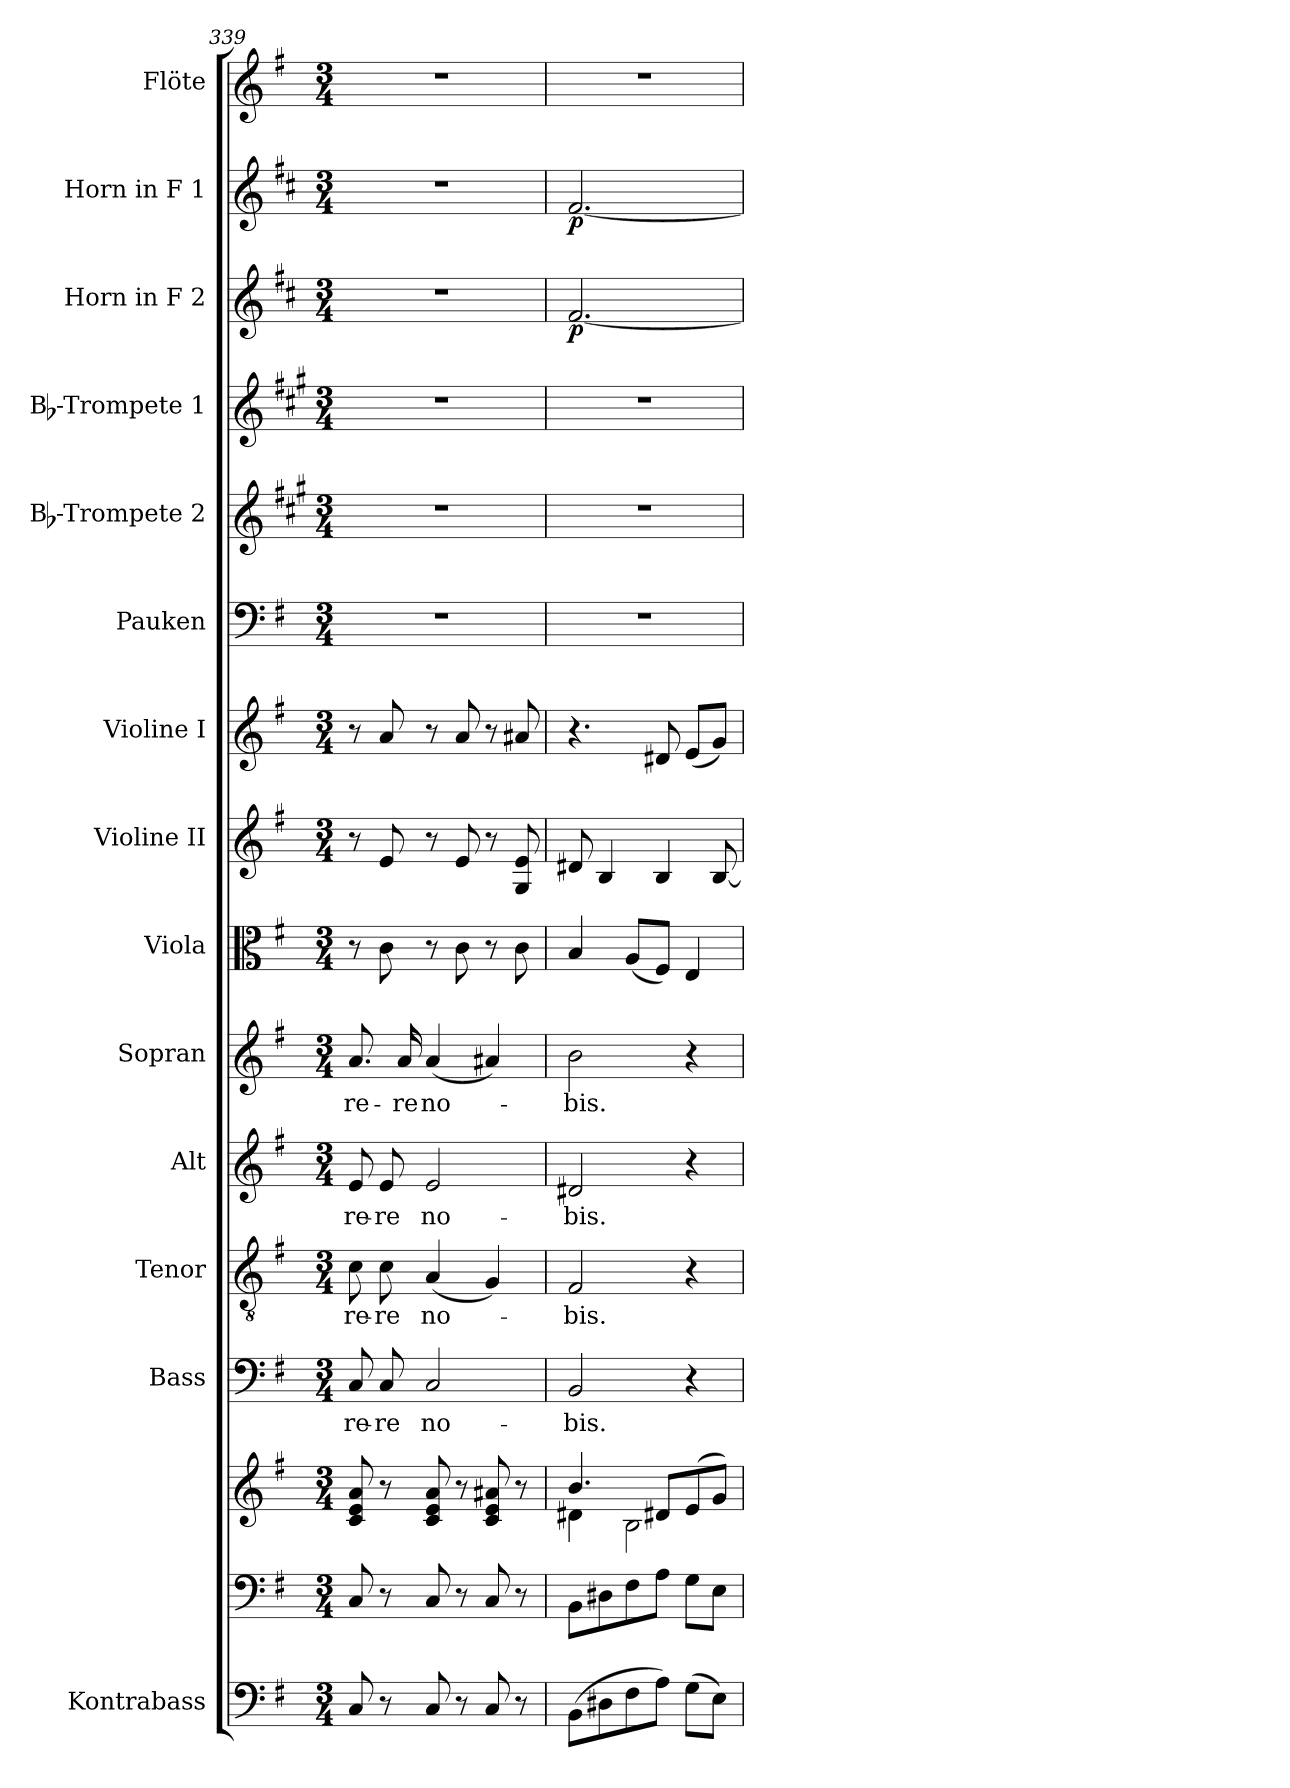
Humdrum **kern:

**kern	**kern	**kern	**kern	**text	**kern	**text	**kern	**text	**kern	**text	**kern	**kern	**kern	**kern	**kern	**kern	**kern	**dynam	**kern	**dynam	**kern
*part15	*part14	*part14	*part13	*part13	*part12	*part12	*part11	*part11	*part10	*part10	*part9	*part8	*part7	*part6	*part5	*part4	*part3	*part3	*part2	*part2	*part1
*staff16	*staff15	*staff14	*staff13	*staff13	*staff12	*staff12	*staff11	*staff11	*staff10	*staff10	*staff9	*staff8	*staff7	*staff6	*staff5	*staff4	*staff3	*staff3	*staff2	*staff2	*staff1
*I"Kontrabass	*	*	*I"Bass	*	*I"Tenor	*	*I"Alt	*	*I"Sopran	*	*I"Viola	*I"Violine II	*I"Violine I	*I"Pauken	*I"Bb-Trompete 2	*I"Bb-Trompete 1	*I"Horn in F 2	*	*I"Horn in F 1	*	*I"Flöte
*I'Kb.	*	*	*I'B.	*	*I'T.	*	*I'A.	*	*I'S.	*	*I'Vla.	*I'Vl. II	*I'Vl. I	*I'Pk.	*I'Bb Trp. 2	*I'Bb Trp. 1	*	*	*	*	*I'Fl.
*clefF4	*clefF4	*clefG2	*clefF4	*	*clefGv2	*	*clefG2	*	*clefG2	*	*clefC3	*clefG2	*clefG2	*clefF4	*clefG2	*clefG2	*clefG2	*	*clefG2	*	*clefG2
*ITrd7c12	*	*	*	*	*	*	*	*	*	*	*	*	*	*	*ITrd1c2	*ITrd1c2	*ITrd4c7	*	*ITrd4c7	*	*
*k[f#]	*k[f#]	*k[f#]	*k[f#]	*	*k[f#]	*	*k[f#]	*	*k[f#]	*	*k[f#]	*k[f#]	*k[f#]	*k[f#]	*k[f#]	*k[f#]	*k[f#]	*	*k[f#]	*	*k[f#]
*G:	*G:	*G:	*G:	*	*G:	*	*G:	*	*G:	*	*G:	*G:	*G:	*G:	*G:	*G:	*G:	*	*G:	*	*G:
*M3/4	*M3/4	*M3/4	*M3/4	*	*M3/4	*	*M3/4	*	*M3/4	*	*M3/4	*M3/4	*M3/4	*M3/4	*M3/4	*M3/4	*M3/4	*	*M3/4	*	*M3/4
=339	=339	=339	=339	=339	=339	=339	=339	=339	=339	=339	=339	=339	=339	=339	=339	=339	=339	=339	=339	=339	=339
!	!	!	!	!LO:LY:b	!	!LO:LY:b	!	!LO:LY:b	!	!LO:LY:b	!	!	!	!	!	!	!	!	!	!	!
8CC/	8C/	8c/ 8e/ 8a/	8C/	-re-	8c\	-re-	8e/	-re-	8.a/	-re-	8r	8r	8r	2.r	2.r	2.r	2.r	.	2.r	.	2.r
!	!	!	!	!LO:LY:b	!	!LO:LY:b	!	!LO:LY:b	!	!	!	!	!	!	!	!	!	!	!	!	!
8r	8r	8r	8C/	-re	8c\	-re	8e/	-re	.	.	8c\	8e/	8a/	.	.	.	.	.	.	.	.
!	!	!	!	!	!	!	!	!	!	!LO:LY:b	!	!	!	!	!	!	!	!	!	!	!
.	.	.	.	.	.	.	.	.	16a/	-re	.	.	.	.	.	.	.	.	.	.	.
!	!	!	!	!LO:LY:b	!	!LO:LY:b	!	!LO:LY:b	!	!LO:LY:b	!	!	!	!	!	!	!	!	!	!	!
8CC/	8C/	8c/ 8e/ 8a/	2C/	no-	(<4A/	no-	2e/	no-	(<4a/	no-	8r	8r	8r	.	.	.	.	.	.	.	.
8r	8r	8r	.	.	.	.	.	.	.	.	8c\	8e/	8a/	.	.	.	.	.	.	.	.
8CC/	8C/	8c/ 8e/ 8a#X/	.	.	4G/)	.	.	.	4a#X/)	.	8r	8r	8r	.	.	.	.	.	.	.	.
8r	8r	8r	.	.	.	.	.	.	.	.	8c\	8G/ 8e/	8a#X/	.	.	.	.	.	.	.	.
=340	=340	=340	=340	=340	=340	=340	=340	=340	=340	=340	=340	=340	=340	=340	=340	=340	=340	=340	=340	=340	=340
*	*	*^	*	*	*	*	*	*	*	*	*	*	*	*	*	*	*	*	*	*	*
!	!	!	!	!	!LO:LY:b	!	!LO:LY:b	!	!LO:LY:b	!	!LO:LY:b	!	!	!	!	!	!	!	!LO:DY:b	!	!LO:DY:b	!
(>8BBB\L	8BB\L	4.b/	4d#X\	2BB/	-bis.	2F#/	-bis.	2d#X/	-bis.	2b\	-bis.	4B/	8d#X/	4.r	2.r	2.r	2.r	[2.B/	p	[2.B/	p	2.r
8DD#X\	8D#X\	.	.	.	.	.	.	.	.	.	.	.	4B/	.	.	.	.	.	.	.	.	.
8FF#\	8F#\	.	2B\	.	.	.	.	.	.	.	.	(<8A/L	.	.	.	.	.	.	.	.	.	.
8AA\J)	8A\J	8d#X/L	.	.	.	.	.	.	.	.	.	8F#/J)	4B/	8d#X/	.	.	.	.	.	.	.	.
(>8GG\L	8G\L	(>8e/	.	4r	.	4r	.	4r	.	4r	.	4E/	.	(<8e/L	.	.	.	.	.	.	.	.
8EE\J)	8E\J	8g/J)	.	.	.	.	.	.	.	.	.	.	[8B/	8g/J)	.	.	.	.	.	.	.	.
*	*	*v	*v	*	*	*	*	*	*	*	*	*	*	*	*	*	*	*	*	*	*	*
=	=	=	=	=	=	=	=	=	=	=	=	=	=	=	=	=	=	=	=	=	=
*-	*-	*-	*-	*-	*-	*-	*-	*-	*-	*-	*-	*-	*-	*-	*-	*-	*-	*-	*-	*-	*-
